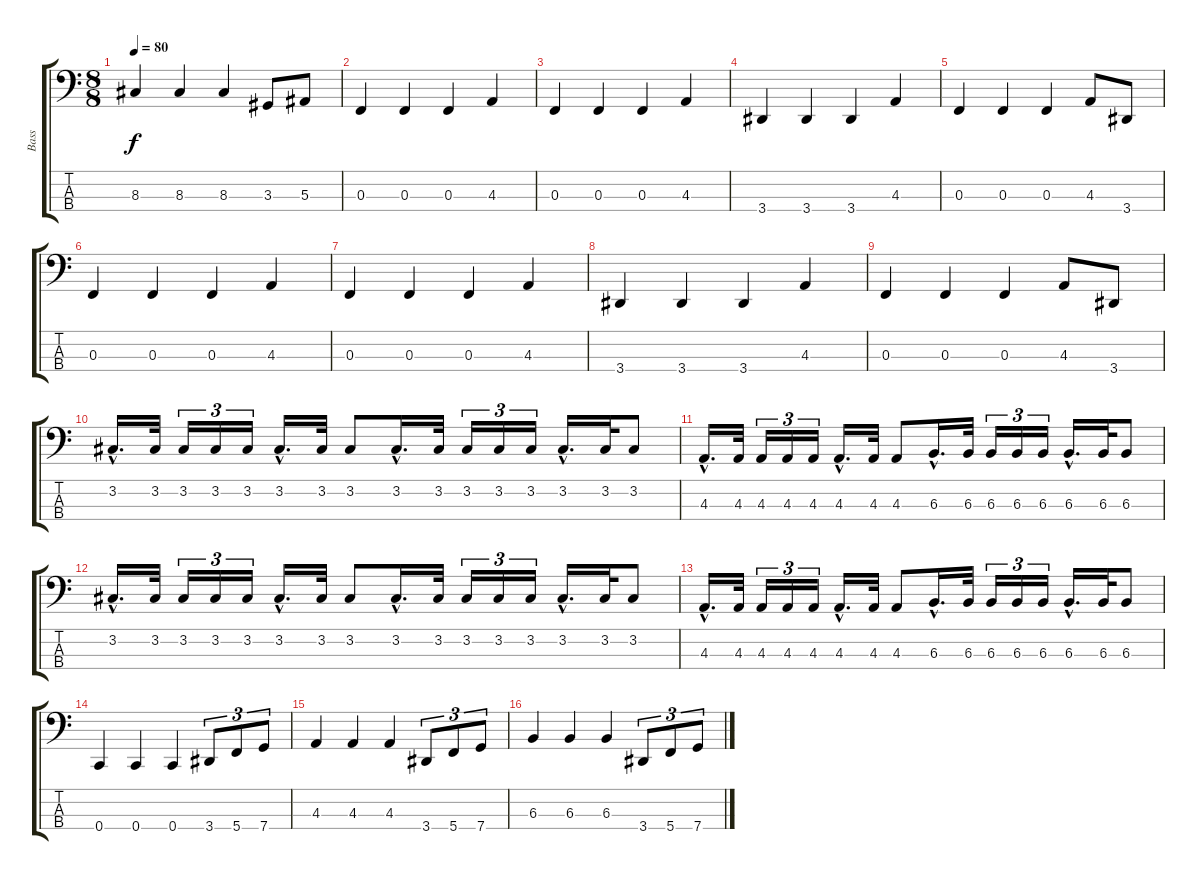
\track ("Bass" "Bass") {instrument electricbassfinger}
\staff {score tabs}
\tuning (Eb2 Bb1 F1 C1) {hide}
\ts (8 8)
\tempo 80
\clef f4
\ks c
8.3.4{dy f} 8.3.4 8.3.4 3.3.8 5.3.8 |
0.3.4 0.3.4 0.3.4 4.3.4 |
0.3.4 0.3.4 0.3.4 4.3.4 |
3.4.4 3.4.4 3.4.4 4.3.4 |
0.3.4 0.3.4 0.3.4 4.3.8 3.4.8 |
0.3.4 0.3.4 0.3.4 4.3.4 |
0.3.4 0.3.4 0.3.4 4.3.4 |
3.4.4 3.4.4 3.4.4 4.3.4 |
0.3.4 0.3.4 0.3.4 4.3.8 3.4.8 |
3.2{hac}.16{d} 3.2.32 3.2.16{tu (3 2)} 3.2.16{tu (3 2)} 3.2.16{tu (3 2)} 3.2{hac}.16{d} 3.2.32 3.2.8 3.2{hac}.16{d} 3.2.32 3.2.16{tu (3 2)} 3.2.16{tu (3 2)} 3.2.16{tu (3 2)} 3.2{hac}.16{d} 3.2.32 3.2.8 |
4.3{hac}.16{d} 4.3.32 4.3.16{tu (3 2)} 4.3.16{tu (3 2)} 4.3.16{tu (3 2)} 4.3{hac}.16{d} 4.3.32 4.3.8 6.3{hac}.16{d} 6.3.32 6.3.16{tu (3 2)} 6.3.16{tu (3 2)} 6.3.16{tu (3 2)} 6.3{hac}.16{d} 6.3.32 6.3.8 |
3.2{hac}.16{d} 3.2.32 3.2.16{tu (3 2)} 3.2.16{tu (3 2)} 3.2.16{tu (3 2)} 3.2{hac}.16{d} 3.2.32 3.2.8 3.2{hac}.16{d} 3.2.32 3.2.16{tu (3 2)} 3.2.16{tu (3 2)} 3.2.16{tu (3 2)} 3.2{hac}.16{d} 3.2.32 3.2.8 |
4.3{hac}.16{d} 4.3.32 4.3.16{tu (3 2)} 4.3.16{tu (3 2)} 4.3.16{tu (3 2)} 4.3{hac}.16{d} 4.3.32 4.3.8 6.3{hac}.16{d} 6.3.32 6.3.16{tu (3 2)} 6.3.16{tu (3 2)} 6.3.16{tu (3 2)} 6.3{hac}.16{d} 6.3.32 6.3.8 |
0.4.4 0.4.4 0.4.4 3.4.8{tu (3 2)} 5.4.8{tu (3 2)} 7.4.8{tu (3 2)} |
4.3.4 4.3.4 4.3.4 3.4.8{tu (3 2)} 5.4.8{tu (3 2)} 7.4.8{tu (3 2)} |
6.3.4 6.3.4 6.3.4 3.4.8{tu (3 2)} 5.4.8{tu (3 2)} 7.4.8{tu (3 2)}
